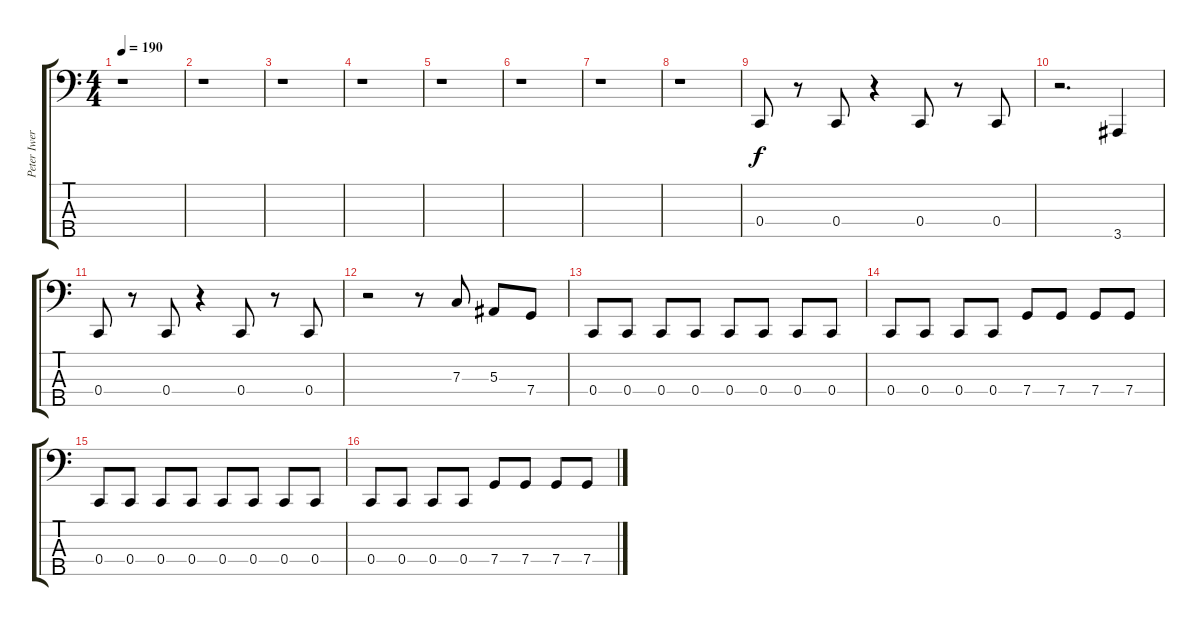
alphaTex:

\track ("Peter Iwers" "Peter Iwer") {instrument electricbassfinger}
\staff {score tabs}
\tuning (E2 Bb1 F1 C1 G0) {hide}
\ts (4 4)
\tempo 190
\clef f4
\ks c
r.1{dy f instrument electricbassfinger} |
r.1 |
r.1 |
r.1 |
r.1 |
r.1 |
r.1 |
r.1 |
0.4.8 r.8 0.4.8 r.4 0.4.8 r.8 0.4.8 |
r.2{d} 3.5.4 |
0.4.8 r.8 0.4.8 r.4 0.4.8 r.8 0.4.8 |
r.2 r.8 7.3.8 5.3.8 7.4.8 |
0.4.8 0.4.8 0.4.8 0.4.8 0.4.8 0.4.8 0.4.8 0.4.8 |
0.4.8 0.4.8 0.4.8 0.4.8 7.4.8 7.4.8 7.4.8 7.4.8 |
0.4.8 0.4.8 0.4.8 0.4.8 0.4.8 0.4.8 0.4.8 0.4.8 |
0.4.8 0.4.8 0.4.8 0.4.8 7.4.8 7.4.8 7.4.8 7.4.8
